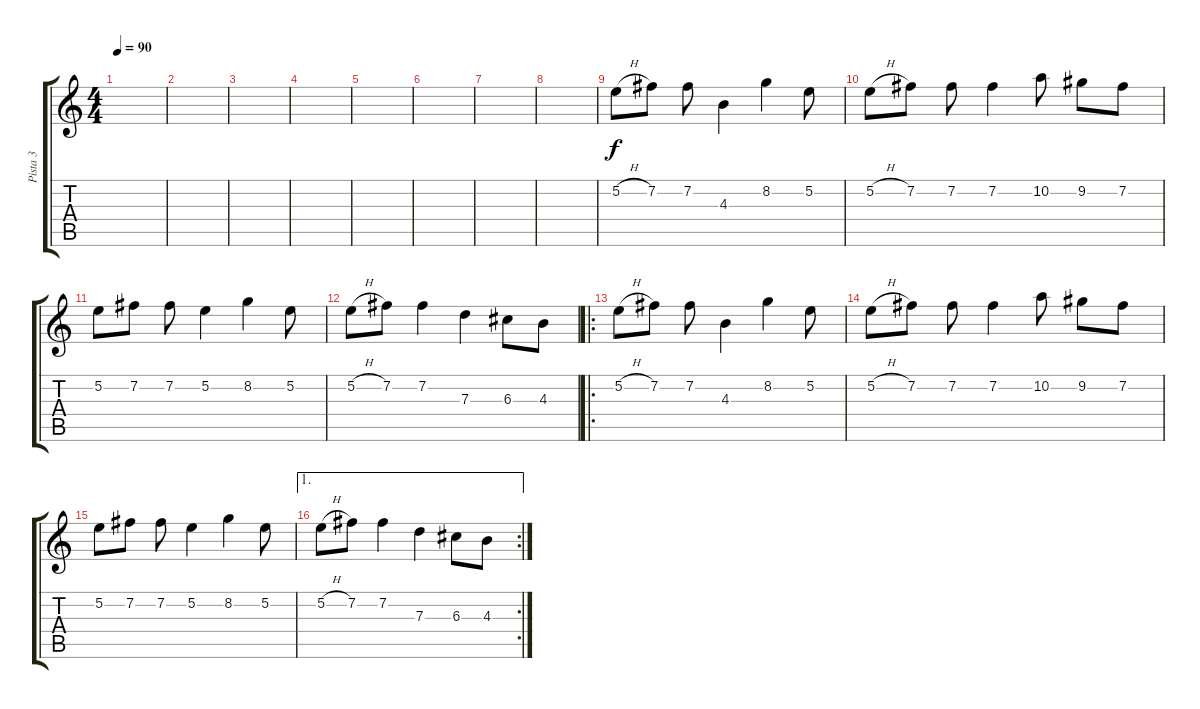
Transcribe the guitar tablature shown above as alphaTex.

\track ("Pista 3" "Pista 3") {instrument acousticguitarsteel}
\staff {score tabs}
\tuning (E4 B3 G3 D3 A2 E2) {hide}
\ts (4 4)
\tempo 90
\clef g2
\ks c
|
|
|
|
|
|
|
|
5.2{h}.8 7.2.8 7.2.8 4.3.4 8.2.4 5.2.8 |
5.2{h}.8 7.2.8 7.2.8 7.2.4 10.2.8 9.2.8 7.2.8 |
5.2.8 7.2.8 7.2.8 5.2.4 8.2.4 5.2.8 |
5.2{h}.8 7.2.8 7.2.4 7.3.4 6.3.8 4.3.8 |
\ro
5.2{h}.8 7.2.8 7.2.8 4.3.4 8.2.4 5.2.8 |
5.2{h}.8 7.2.8 7.2.8 7.2.4 10.2.8 9.2.8 7.2.8 |
5.2.8 7.2.8 7.2.8 5.2.4 8.2.4 5.2.8 |
\ae 1
\rc 2
5.2{h}.8 7.2.8 7.2.4 7.3.4 6.3.8 4.3.8
